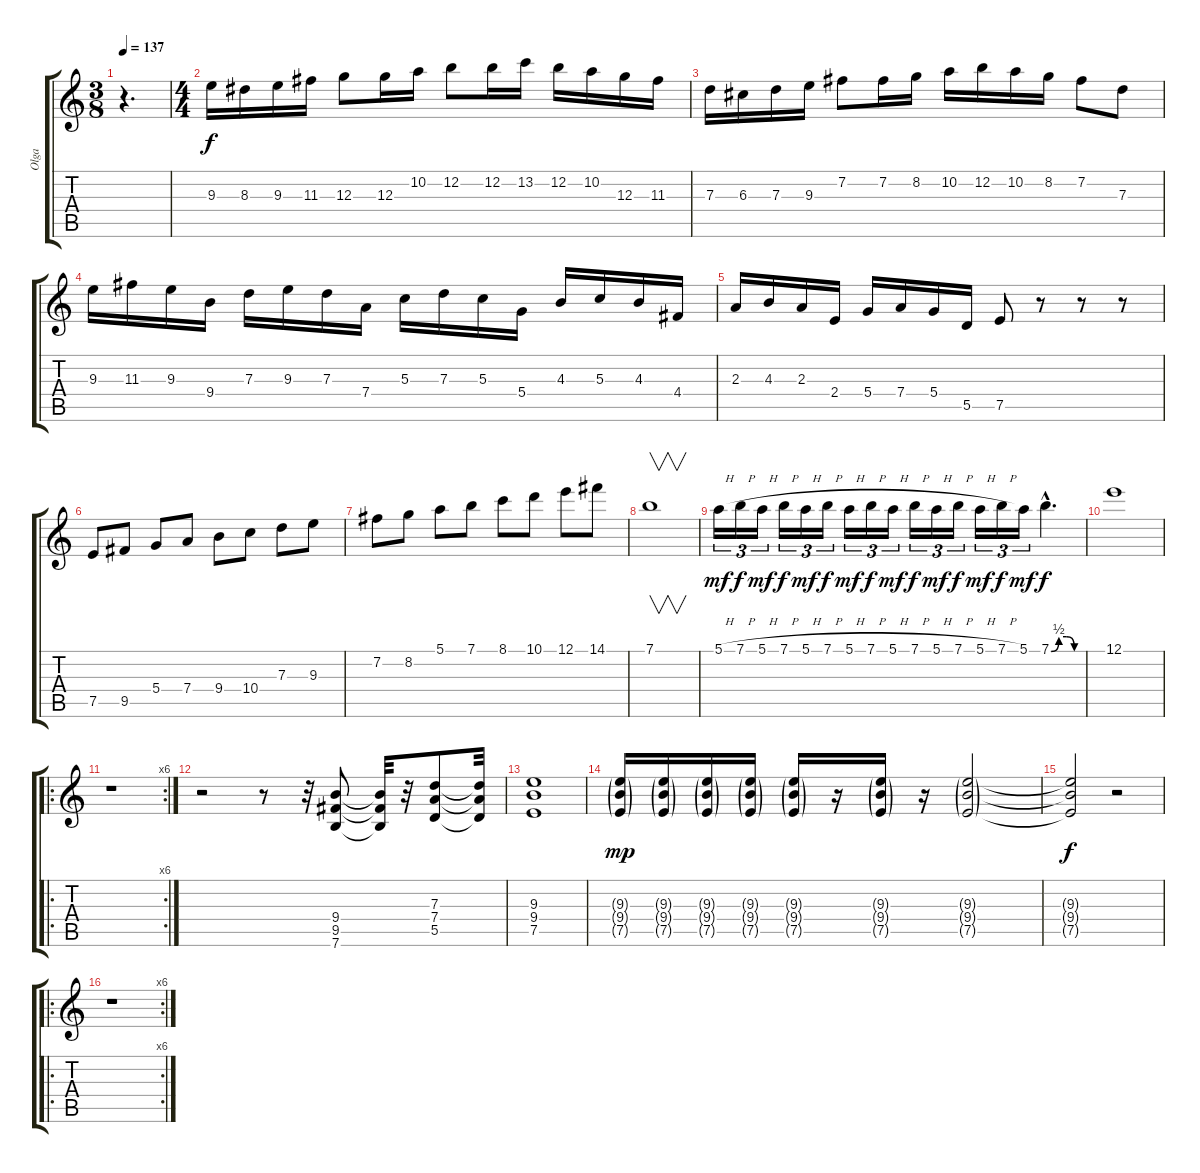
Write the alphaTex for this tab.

\track ("Olga" "Olga") {instrument distortionguitar}
\staff {score tabs}
\tuning (E4 B3 G3 D3 A2 E2) {hide}
\ts (3 8)
\tempo 137
\clef g2
\ks c
r.4{d dy f instrument distortionguitar} |
\ts (4 4)
9.3.16{volume 16} 8.3.16 9.3.16 11.3.16 12.3.8 12.3.16 10.2.16 12.2.8 12.2.16 13.2.16 12.2.16 10.2.16 12.3.16 11.3.16 |
7.3.16 6.3.16 7.3.16 9.3.16 7.2.8 7.2.16 8.2.16 10.2.16 12.2.16 10.2.16 8.2.16 7.2.8 7.3.8 |
9.3.16 11.3.16 9.3.16 9.4.16 7.3.16 9.3.16 7.3.16 7.4.16 5.3.16 7.3.16 5.3.16 5.4.16 4.3.16 5.3.16 4.3.16 4.4.16 |
2.3.16 4.3.16 2.3.16 2.4.16 5.4.16 7.4.16 5.4.16 5.5.16 7.5.8 r.8 r.8 r.8 |
7.5.8 9.5.8 5.4.8 7.4.8 9.4.8 10.4.8 7.3.8 9.3.8 |
7.2.8 8.2.8 5.1.8 7.1.8 8.1.8 10.1.8 12.1.8 14.1.8 |
7.1.1{v} |
5.1{h}.16{tu (3 2) dy mf} 7.1{h}.16{tu (3 2) dy f} 5.1{h}.16{tu (3 2) dy mf} 7.1{h}.16{tu (3 2) dy f} 5.1{h}.16{tu (3 2) dy mf} 7.1{h}.16{tu (3 2) dy f} 5.1{h}.16{tu (3 2) dy mf} 7.1{h}.16{tu (3 2) dy f} 5.1{h}.16{tu (3 2) dy mf} 7.1{h}.16{tu (3 2) dy f} 5.1{h}.16{tu (3 2) dy mf} 7.1{h}.16{tu (3 2) dy f} 5.1{h}.16{tu (3 2) dy mf} 7.1{h}.16{tu (3 2) dy f} 5.1.16{tu (3 2) dy mf} 7.1{be (custom 0 0 15 2 30 2 45 0 60 0) hac}.4{d dy f} |
12.1.1{volume 0} |
\ro
\rc 6
r.1 |
r.2 r.8 r.32 (9.4 9.5 7.6).8{volume 16} (9.4{t} 9.5{t} 7.6{t}).32 r.32 (7.3 7.4 5.5).8 (7.3{t} 7.4{t} 5.5{t}).32 |
(9.3 9.4 7.5).1 |
(9.3{g} 9.4{g} 7.5{g}).16{dy mp} (9.3{g} 9.4{g} 7.5{g}).16 (9.3{g} 9.4{g} 7.5{g}).16 (9.3{g} 9.4{g} 7.5{g}).16 (9.3{g} 9.4{g} 7.5{g}).16 r.16 (9.3{g} 9.4{g} 7.5{g}).16 r.16 (9.3{g} 9.4{g} 7.5{g}).2{volume 0} |
(9.3{t} 9.4{t} 7.5{t}).2{dy f} r.2 |
\ro
\rc 6
r.1
